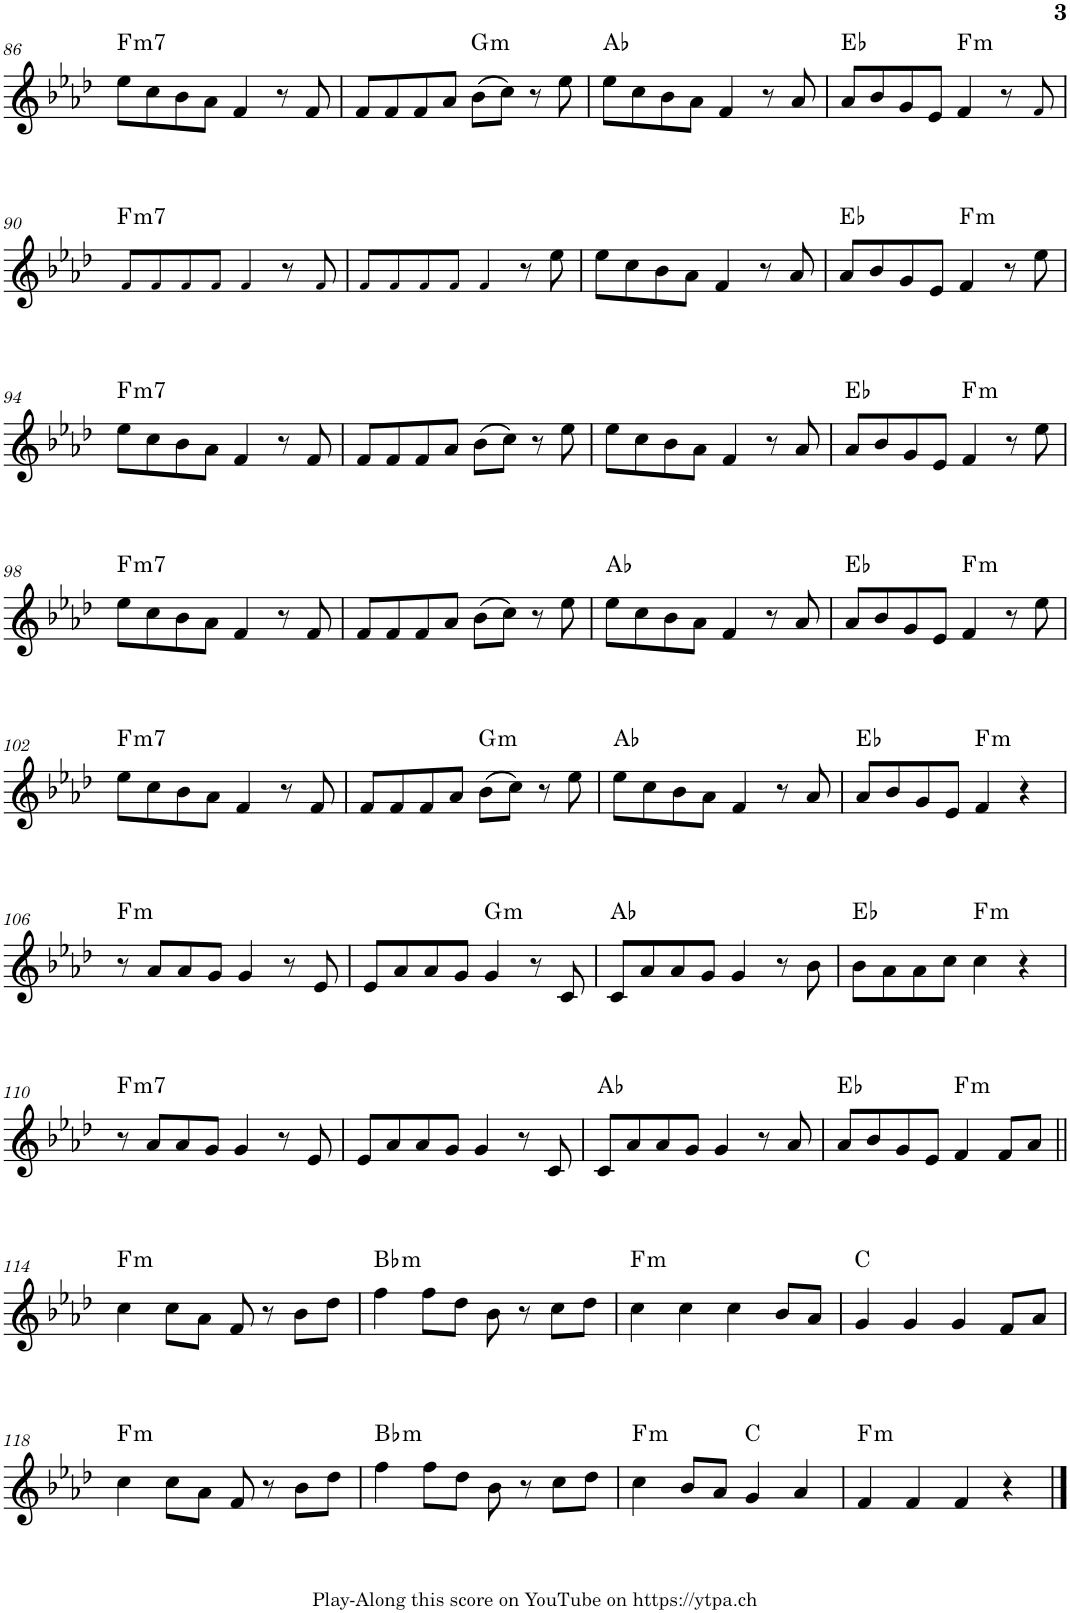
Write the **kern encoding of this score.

**kern	**harte
*part1	*part1
*staff1	*
*I"Piano	*
*I'Pno.	*
!!LO:PB:g=z
*clefG2	*
*k[b-e-a-d-]	*
*M4/4	*
=86	=86
!	!LO:H:kt=m7
8ee-\L	F:min7
8cc\	.
8b-\	.
8a-\J	.
4f/	.
8r	.
8f/	.
=87	=87
8f/L	.
8f/	.
8f/	.
8a-/J	.
!	!LO:H:kt=m
(8b-\L	G:min
8cc\J)	.
8r	.
8ee-\	.
=88	=88
8ee-\L	Ab:maj
8cc\	.
8b-\	.
8a-\J	.
4f/	.
8r	.
8a-/	.
=89	=89
8a-/L	Eb:maj
8b-/	.
8g/	.
8e-/J	.
!	!LO:H:kt=m
4f/	F:min
8r	.
8f!/	.
!!LO:LB:g=z
=90	=90
!	!LO:H:kt=m7
8f!/L	F:min7
8f!/	.
8f!/	.
8f!/J	.
4f!/	.
8r	.
8f!/	.
=91	=91
8f!/L	.
8f!/	.
8f!/	.
8f!/J	.
4f!/	.
8r	.
8ee-\	.
=92	=92
8ee-\L	.
8cc\	.
8b-\	.
8a-\J	.
4f/	.
8r	.
8a-/	.
=93	=93
8a-/L	Eb:maj
8b-/	.
8g/	.
8e-/J	.
!	!LO:H:kt=m
4f/	F:min
8r	.
8ee-\	.
!!LO:LB:g=z
=94	=94
!	!LO:H:kt=m7
8ee-\L	F:min7
8cc\	.
8b-\	.
8a-\J	.
4f/	.
8r	.
8f/	.
=95	=95
8f/L	.
8f/	.
8f/	.
8a-/J	.
(8b-\L	.
8cc\J)	.
8r	.
8ee-\	.
=96	=96
8ee-\L	.
8cc\	.
8b-\	.
8a-\J	.
4f/	.
8r	.
8a-/	.
=97	=97
8a-/L	Eb:maj
8b-/	.
8g/	.
8e-/J	.
!	!LO:H:kt=m
4f/	F:min
8r	.
8ee-\	.
!!LO:LB:g=z
=98	=98
!	!LO:H:kt=m7
8ee-\L	F:min7
8cc\	.
8b-\	.
8a-\J	.
4f/	.
8r	.
8f/	.
=99	=99
8f/L	.
8f/	.
8f/	.
8a-/J	.
(8b-\L	.
8cc\J)	.
8r	.
8ee-\	.
=100	=100
8ee-\L	Ab:maj
8cc\	.
8b-\	.
8a-\J	.
4f/	.
8r	.
8a-/	.
=101	=101
8a-/L	Eb:maj
8b-/	.
8g/	.
8e-/J	.
!	!LO:H:kt=m
4f/	F:min
8r	.
8ee-\	.
!!LO:LB:g=z
=102	=102
!	!LO:H:kt=m7
8ee-\L	F:min7
8cc\	.
8b-\	.
8a-\J	.
4f/	.
8r	.
8f/	.
=103	=103
8f/L	.
8f/	.
8f/	.
8a-/J	.
!	!LO:H:kt=m
(8b-\L	G:min
8cc\J)	.
8r	.
8ee-\	.
=104	=104
8ee-\L	Ab:maj
8cc\	.
8b-\	.
8a-\J	.
4f/	.
8r	.
8a-/	.
=105	=105
8a-/L	Eb:maj
8b-/	.
8g/	.
8e-/J	.
!	!LO:H:kt=m
4f/	F:min
4r	.
!!LO:LB:g=z
=106	=106
!	!LO:H:kt=m
8r	F:min
8a-/L	.
8a-/	.
8g/J	.
4g/	.
8r	.
8e-/	.
=107	=107
8e-/L	.
8a-/	.
8a-/	.
8g/J	.
!	!LO:H:kt=m
4g/	G:min
8r	.
8c/	.
=108	=108
8c/L	Ab:maj
8a-/	.
8a-/	.
8g/J	.
4g/	.
8r	.
8b-\	.
=109	=109
8b-\L	Eb:maj
8a-\	.
8a-\	.
8cc\J	.
!	!LO:H:kt=m
4cc\	F:min
4r	.
!!LO:LB:g=z
=110	=110
!	!LO:H:kt=m7
8r	F:min7
8a-/L	.
8a-/	.
8g/J	.
4g/	.
8r	.
8e-/	.
=111	=111
8e-/L	.
8a-/	.
8a-/	.
8g/J	.
4g/	.
8r	.
8c/	.
=112	=112
8c/L	Ab:maj
8a-/	.
8a-/	.
8g/J	.
4g/	.
8r	.
8a-/	.
=113	=113
8a-/L	Eb:maj
8b-/	.
8g/	.
8e-/J	.
!	!LO:H:kt=m
4f/	F:min
8f/L	.
8a-/J	.
!!LO:LB:g=z
=114||	=114||
!	!LO:H:kt=m
4cc\	F:min
8cc\L	.
8a-\J	.
8f/	.
8r	.
8b-\L	.
8dd-\J	.
=115	=115
!	!LO:H:kt=m
4ff\	Bb:min
8ff\L	.
8dd-\J	.
8b-\	.
8r	.
8cc\L	.
8dd-\J	.
=116	=116
!	!LO:H:kt=m
4cc\	F:min
4cc\	.
4cc\	.
8b-/L	.
8a-/J	.
=117	=117
4g/	C:maj
4g/	.
4g/	.
8f/L	.
8a-/J	.
!!LO:LB:g=z
=118	=118
!	!LO:H:kt=m
4cc\	F:min
8cc\L	.
8a-\J	.
8f/	.
8r	.
8b-\L	.
8dd-\J	.
=119	=119
!	!LO:H:kt=m
4ff\	Bb:min
8ff\L	.
8dd-\J	.
8b-\	.
8r	.
8cc\L	.
8dd-\J	.
=120	=120
!	!LO:H:kt=m
4cc\	F:min
8b-/L	.
8a-/J	.
4g/	C:maj
4a-/	.
=121	=121
!	!LO:H:kt=m
4f/	F:min
4f/	.
4f/	.
4r	.
==	==
*-	*-
